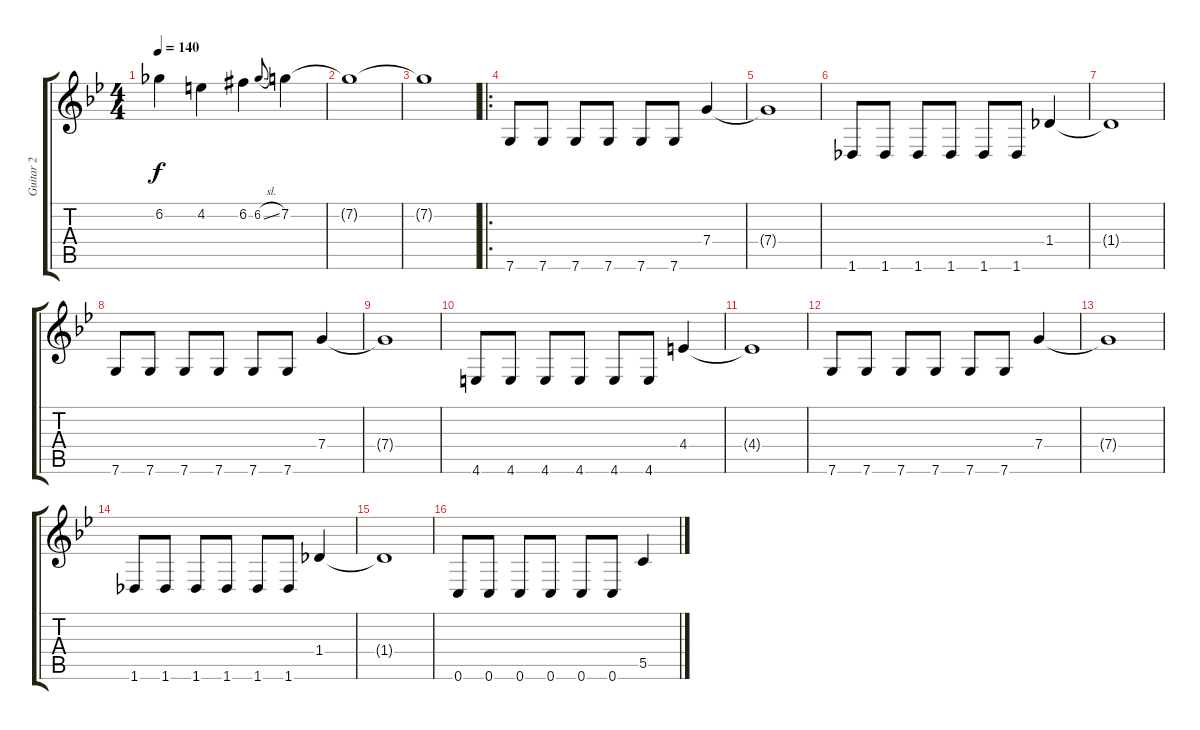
\track ("Guitar 2" "Guitar 2") {instrument distortionguitar}
\staff {score tabs}
\tuning (E4 C4 G3 C3 G2 C2) {hide}
\ts (4 4)
\tempo 140
\clef g2
\ks gminor
6.2{t}.4{dy f} 4.2.4 6.2{acc #}.4 6.2{sl}.8{gr onbeat} 7.2.4 |
7.2{t}.1 |
7.2{t}.1 |
\ro
7.6.8 7.6.8 7.6.8 7.6.8 7.6.8 7.6.8 7.4.4 |
7.4{t}.1 |
1.6.8 1.6.8 1.6.8 1.6.8 1.6.8 1.6.8 1.4.4 |
1.4{t}.1 |
7.6.8 7.6.8 7.6.8 7.6.8 7.6.8 7.6.8 7.4.4 |
7.4{t}.1 |
4.6.8 4.6.8 4.6.8 4.6.8 4.6.8 4.6.8 4.4.4 |
4.4{t}.1 |
7.6.8 7.6.8 7.6.8 7.6.8 7.6.8 7.6.8 7.4.4 |
7.4{t}.1 |
1.6.8 1.6.8 1.6.8 1.6.8 1.6.8 1.6.8 1.4.4 |
1.4{t}.1 |
0.6.8 0.6.8 0.6.8 0.6.8 0.6.8 0.6.8 5.5.4
